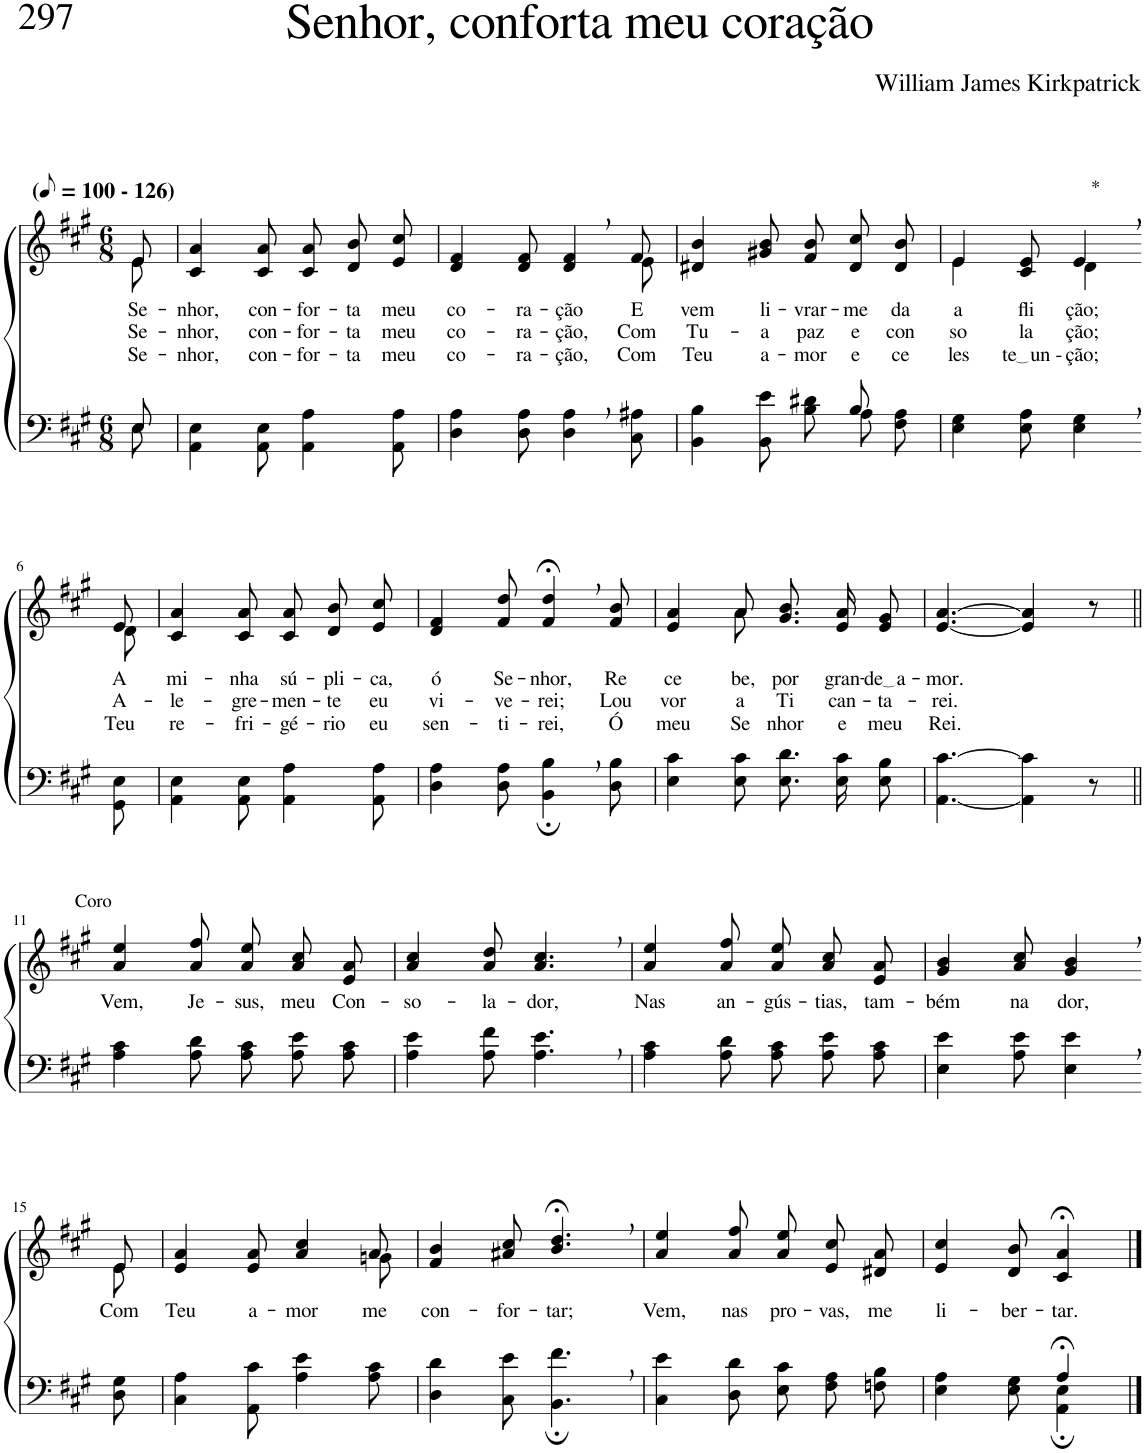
**kern	**kern	**text	**text	**text
*part2	*part1	*part1	*part1	*part1
*staff2	*staff1	*staff1	*staff1	*staff1
*I"Parte III e IV	*I"Parte I e II	*	*	*
*clefF4	*clefG2	*	*	*
*Trd1c2	*Trd1c2	*	*	*
*k[f#c#g#]	*k[f#c#g#]	*	*	*
*M6/8	*M6/8	*	*	*
*MM50	*MM50	*	*	*
=1	=1	=1	=1	=1
*^	*	*	*	*
!	!	!LO:TX:a:B:t=(	!	!	!
!	!	!LO:TX:a:B:t=- 126)	!	!	!
!	!	!	!LO:LY:b	!LO:LY:b	!LO:LY:b
*	*	*^	*	*	*
8E\	8E/	8e\	8e/	Se-	Se-	Se-
=2	=2	=2	=2	=2	=2	=2
!	!	!	!	!LO:LY:b	!LO:LY:b	!LO:LY:b
*v	*v	*	*	*	*	*
*	*v	*v	*	*	*
4AA\ 4E\	4c#/ 4a/	-nhor,	-nhor,	-nhor,
!	!	!LO:LY:b	!LO:LY:b	!LO:LY:b
8AA\ 8E\	8c#/ 8a/	con-	con-	con-
!	!	!LO:LY:b	!LO:LY:b	!LO:LY:b
4AA\ 4A\	8c#/ 8a/L	-for-	-for-	-for-
!	!	!LO:LY:b	!LO:LY:b	!LO:LY:b
.	8d/ 8b/	-ta	-ta	-ta
!	!	!LO:LY:b	!LO:LY:b	!LO:LY:b
8AA\ 8A\	8e/ 8cc#/J	meu	meu	meu
=3	=3	=3	=3	=3
!	!	!LO:LY:b	!LO:LY:b	!LO:LY:b
*	*^	*	*	*
4D\ 4A\	4d/ 4f#/	8ryy	co-	co-	co-
!	!	!	!LO:LY:b	!LO:LY:b	!LO:LY:b
*	*v	*v	*	*	*
8D\ 8A\	8d/ 8f#/	-ra-	-ra-	-ra-
!	!	!LO:LY:b	!LO:LY:b	!LO:LY:b
4D\, 4A\,	4d/, 4f#/,	-ção	-ção,	-ção,
*	*^	*	*	*
!	!	!	!LO:LY:b	!LO:LY:b	!LO:LY:b
8C#\ 8A#X\	8f#/	8e\	E	Com	Com
=4	=4	=4	=4	=4	=4
*^	*	*	*	*	*
!	!	!	!	!LO:LY:b	!LO:LY:b	!LO:LY:b
*	*	*v	*v	*	*	*
2ryy	4BB\ 4B\	4d#X/ 4b/	vem	Tu-	Teu
!	!	!	!LO:LY:b	!LO:LY:b	!LO:LY:b
.	8BB\ 8e\	8g#X/ 8b/	li-	-a	a-
!	!	!	!LO:LY:b	!LO:LY:b	!LO:LY:b
.	8B\ 8d#X\L	8f#/ 8b/L	-vrar-	paz	-mor
!	!	!	!LO:LY:b	!LO:LY:b	!LO:LY:b
8B/	8A\	8d#/ 8cc#/	-me	e	e
!	!	!	!LO:LY:b	!LO:LY:b	!LO:LY:b
8ryy	8F#\ 8A\J	8d#/ 8b/J	da	con-	ce-
=5	=5	=5	=5	=5	=5
*	*	*^	*	*	*
!	!	!	!	!LO:LY:b	!LO:LY:b	!LO:LY:b
*v	*v	*	*	*	*	*
4E\ 4G#\	4e/	4e\	a-	-so-	-les-
!	!	!	!LO:LY:b	!LO:LY:b	!LO:LY:b
8E\ 8A\	8c#/ 8e/	8ryy	-fli-	-la-	te un -
!	!LO:TX:a:t=*	!	!	!	!
!	!	!	!LO:LY:b	!LO:LY:b	!LO:LY:b
4E\, 4G#\,	4e,/	4d\	-ção;	-ção;	-ção;
!!LO:LB:g=z	!!
=6-	=6-	=6-	=6-	=6-	=6-
!	!	!	!LO:LY:b	!LO:LY:b	!LO:LY:b
8GG#\ 8E\	8e/	8d\	A	A-	Teu
=7	=7	=7	=7	=7	=7
!	!	!	!LO:LY:b	!LO:LY:b	!LO:LY:b
*	*v	*v	*	*	*
4AA\ 4E\	4c#/ 4a/	mi-	-le-	re-
!	!	!LO:LY:b	!LO:LY:b	!LO:LY:b
8AA\ 8E\	8c#/ 8a/	-nha	-gre-	-fri-
!	!	!LO:LY:b	!LO:LY:b	!LO:LY:b
4AA\ 4A\	8c#/ 8a/L	sú-	-men-	-gé-
!	!	!LO:LY:b	!LO:LY:b	!LO:LY:b
.	8d/ 8b/	-pli-	-te	-rio
!	!	!LO:LY:b	!LO:LY:b	!LO:LY:b
8AA\ 8A\	8e/ 8cc#/J	-ca,	eu	eu
=8	=8	=8	=8	=8
!	!	!LO:LY:b	!LO:LY:b	!LO:LY:b
4D\ 4A\	4d/ 4f#/	ó	vi-	sen-
!	!	!LO:LY:b	!LO:LY:b	!LO:LY:b
8D\ 8A\	8f#/ 8dd/	Se-	-ve-	-ti-
!	!	!LO:LY:b	!LO:LY:b	!LO:LY:b
4BB\;, 4B\;,	4f#/;<, 4dd/;<,	-nhor,	-rei;	-rei,
!	!	!LO:LY:b	!LO:LY:b	!LO:LY:b
8D\ 8B\	8f#/ 8b/	Re-	Lou-	Ó
=9	=9	=9	=9	=9
*	*^	*	*	*
!	!	!	!LO:LY:b	!LO:LY:b	!LO:LY:b
4E\ 4c#\	4ryy	4e/ 4a/	-ce-	-vor	meu
!	!	!	!LO:LY:b	!LO:LY:b	!LO:LY:b
8E\ 8c#\	8a\	8a/	-be,	a	Se-
!	!	!	!LO:LY:b	!LO:LY:b	!LO:LY:b
8.E\ 8.d\L	4.ryy	8.g#/ 8.b/L	por	Ti	-nhor
!	!	!	!LO:LY:b	!LO:LY:b	!LO:LY:b
16E\ 16c#\K	.	16e/ 16a/K	gran-	can-	e
!	!	!	!LO:LY:b	!LO:LY:b	!LO:LY:b
8E\ 8B\J	.	8e/ 8g#/J	de a	-ta-	meu
=10	=10	=10	=10	=10	=10
!	!	!	!LO:LY:b	!LO:LY:b	!LO:LY:b
*	*v	*v	*	*	*
[4.AA\ [4.c#\	[4.e/ [4.a/	mor.	-rei.	Rei.
4AA\] 4c#\]	4e/] 4a/]	.	.	.
8r	8r	.	.	.
!!LO:LB:g=z
=11||	=11||	=11||	=11||	=11||
!	!LO:TX:a:t=Coro	!	!	!
!	!	!LO:LY:b	!	!
4A\ 4c#\	4a/ 4ee/	Vem,	.	.
!	!	!LO:LY:b	!	!
8A\ 8d\	8a/ 8ff#/	Je-	.	.
!	!	!LO:LY:b	!	!
8A\ 8c#\L	8a/ 8ee/L	-sus,	.	.
!	!	!LO:LY:b	!	!
8A\ 8e\	8a/ 8cc#/	meu	.	.
!	!	!LO:LY:b	!	!
8A\ 8c#\J	8e/ 8a/J	Con-	.	.
=12	=12	=12	=12	=12
!	!	!LO:LY:b	!	!
4A\ 4e\	4a/ 4cc#/	-so-	.	.
!	!	!LO:LY:b	!	!
8A\ 8f#\	8a/ 8dd/	-la-	.	.
!	!	!LO:LY:b	!	!
4.A\, 4.e\,	4.a/, 4.cc#/,	-dor,	.	.
=13	=13	=13	=13	=13
!	!	!LO:LY:b	!	!
4A\ 4c#\	4a/ 4ee/	Nas	.	.
!	!	!LO:LY:b	!	!
8A\ 8d\	8a/ 8ff#/	an-	.	.
!	!	!LO:LY:b	!	!
8A\ 8c#\L	8a/ 8ee/L	-gús-	.	.
!	!	!LO:LY:b	!	!
8A\ 8e\	8a/ 8cc#/	-tias,	.	.
!	!	!LO:LY:b	!	!
8A\ 8c#\J	8e/ 8a/J	tam-	.	.
=14	=14	=14	=14	=14
!	!	!LO:LY:b	!	!
4E\ 4e\	4g#/ 4b/	-bém	.	.
!	!	!LO:LY:b	!	!
8A\ 8e\	8a/ 8cc#/	na	.	.
!	!	!LO:LY:b	!	!
4E\, 4e\,	4g#/, 4b/,	dor,	.	.
!!LO:LB:g=z
=15-	=15-	=15-	=15-	=15-
*	*^	*	*	*
!	!	!	!LO:LY:b	!	!
8D\ 8G#\	8e/	8e\	-Com	.	.
=16	=16	=16	=16	=16	=16
!	!	!	!LO:LY:b	!	!
4C#\ 4A\	4e/ 4a/	8ryy	Teu	.	.
!	!	!	!LO:LY:b	!	!
*	*v	*v	*	*	*
8AA\ 8c#\	8e/ 8a/	a-	.	.
!	!	!LO:LY:b	!	!
4A\ 4e\	4a/ 4cc#/	-mor	.	.
*	*^	*	*	*
!	!	!	!LO:LY:b	!	!
8A\ 8c#\	8a/	8gn\	me	.	.
=17	=17	=17	=17	=17	=17
!	!	!	!LO:LY:b	!	!
*	*v	*v	*	*	*
4D\ 4d\	4f#/ 4b/	con-	.	.
!	!	!LO:LY:b	!	!
8C#\ 8e\	8a#X/ 8cc#/	-for-	.	.
!	!	!LO:LY:b	!	!
4.BB\;, 4.f#\;,	4.b/;<, 4.dd/;<,	-tar;	.	.
=18	=18	=18	=18	=18
!	!	!LO:LY:b	!	!
4C#\ 4e\	4a/ 4ee/	Vem,	.	.
!	!	!LO:LY:b	!	!
8D\ 8d\	8a/ 8ff#/	nas	.	.
!	!	!LO:LY:b	!	!
8E\ 8c#\L	8a/ 8ee/L	pro-	.	.
!	!	!LO:LY:b	!	!
8F#\ 8A\	8e/ 8cc#/	-vas,	.	.
!	!	!LO:LY:b	!	!
8Fn\ 8B\J	8d#X/ 8a/J	me	.	.
=19	=19	=19	=19	=19
*^	*	*	*	*
!	!	!	!LO:LY:b	!	!
4.ryy	4E\ 4A\	4e/ 4cc#/	li-	.	.
!	!	!	!LO:LY:b	!	!
.	8E\ 8G#\	8d/ 8b/	-ber-	.	.
!	!	!	!LO:LY:b	!	!
4A;</	4AA\; 4E\;	4c#/;< 4a/;<	-tar.	.	.
*v	*v	*	*	*	*
==	==	==	==	==
*-	*-	*-	*-	*-
